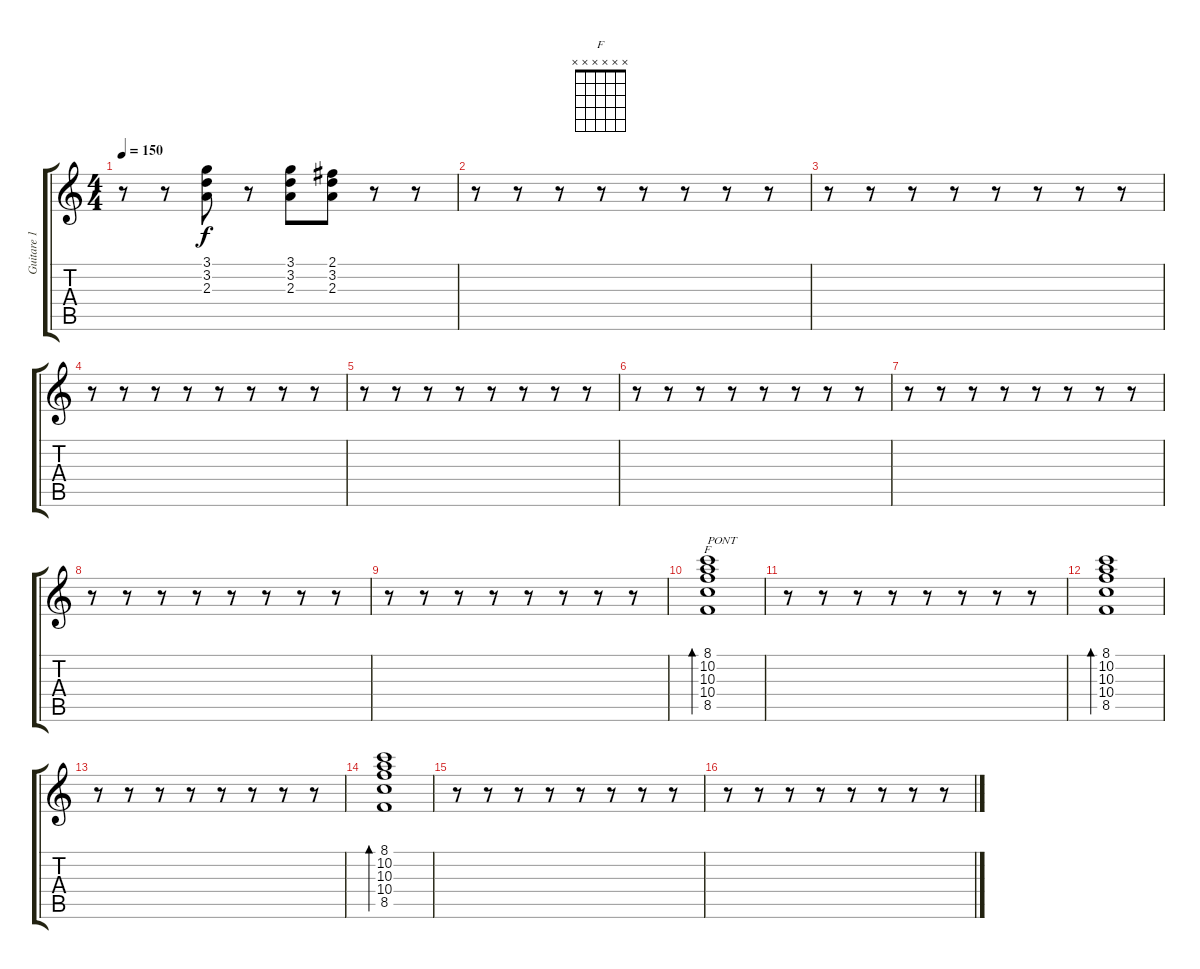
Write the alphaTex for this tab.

\track ("Guitare 1" "Guitare 1") {instrument distortionguitar}
\staff {score tabs}
\tuning (E4 B3 G3 D3 A2 E2) {hide}
\chord ("F" x x x x x x)
\ts (4 4)
\tempo 150
\clef g2
\ks c
r.8{dy f} r.8 (3.1 3.2 2.3).8 r.8 (3.1 3.2 2.3).8 (2.1 3.2 2.3).8 r.8 r.8 |
r.8 r.8 r.8 r.8 r.8 r.8 r.8 r.8 |
r.8 r.8 r.8 r.8 r.8 r.8 r.8 r.8 |
r.8 r.8 r.8 r.8 r.8 r.8 r.8 r.8 |
r.8 r.8 r.8 r.8 r.8 r.8 r.8 r.8 |
r.8 r.8 r.8 r.8 r.8 r.8 r.8 r.8 |
r.8 r.8 r.8 r.8 r.8 r.8 r.8 r.8 |
r.8 r.8 r.8 r.8 r.8 r.8 r.8 r.8 |
r.8 r.8 r.8 r.8 r.8 r.8 r.8 r.8 |
(8.1 10.2 10.3 10.4 8.5).1{bd 240 ch "F" txt "PONT"} |
r.8 r.8 r.8 r.8 r.8 r.8 r.8 r.8 |
(8.1 10.2 10.3 10.4 8.5).1{bd 240} |
r.8 r.8 r.8 r.8 r.8 r.8 r.8 r.8 |
(8.1 10.2 10.3 10.4 8.5).1{bd 240} |
r.8 r.8 r.8 r.8 r.8 r.8 r.8 r.8 |
r.8 r.8 r.8 r.8 r.8 r.8 r.8 r.8
